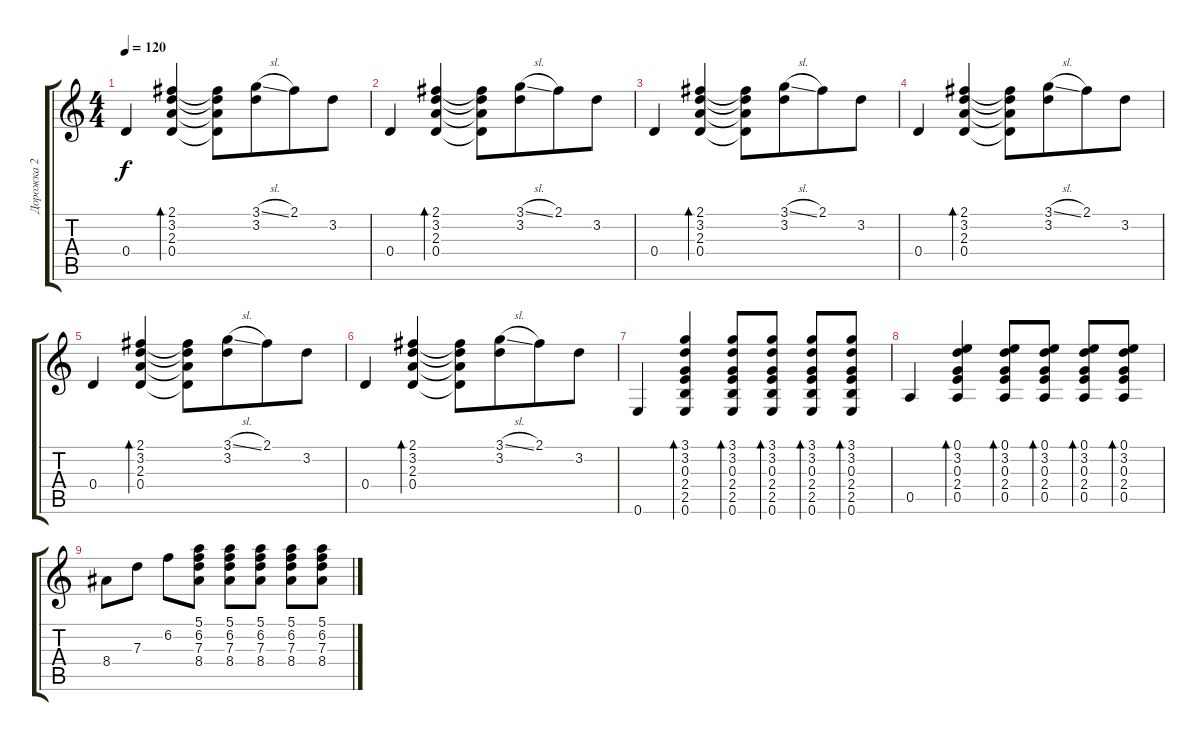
\track ("Дорожка 2" "Дорожка 2") {instrument overdrivenguitar}
\staff {score tabs}
\tuning (E4 B3 G3 D3 A2 E2) {hide}
\ts (4 4)
\tempo 120
\clef g2
\ks c
0.4.4{dy f} (2.1 3.2 2.3 0.4).4{bd 120} (2.1{t} 3.2{t} 2.3{t} 0.4{t}).8 (3.1{sl} 3.2).8{beam merge} 2.1.8 3.2.8 |
0.4.4 (2.1 3.2 2.3 0.4).4{bd 120} (2.1{t} 3.2{t} 2.3{t} 0.4{t}).8 (3.1{sl} 3.2).8{beam merge} 2.1.8 3.2.8 |
0.4.4 (2.1 3.2 2.3 0.4).4{bd 120} (2.1{t} 3.2{t} 2.3{t} 0.4{t}).8 (3.1{sl} 3.2).8{beam merge} 2.1.8 3.2.8 |
0.4.4 (2.1 3.2 2.3 0.4).4{bd 120} (2.1{t} 3.2{t} 2.3{t} 0.4{t}).8 (3.1{sl} 3.2).8{beam merge} 2.1.8 3.2.8 |
0.4.4 (2.1 3.2 2.3 0.4).4{bd 120} (2.1{t} 3.2{t} 2.3{t} 0.4{t}).8 (3.1{sl} 3.2).8{beam merge} 2.1.8 3.2.8 |
0.4.4 (2.1 3.2 2.3 0.4).4{bd 120} (2.1{t} 3.2{t} 2.3{t} 0.4{t}).8 (3.1{sl} 3.2).8{beam merge} 2.1.8 3.2.8 |
0.6.4 (3.1 3.2 0.3 2.4 2.5 0.6).4{bd 60} (3.1 3.2 0.3 2.4 2.5 0.6).8{bd 60} (3.1 3.2 0.3 2.4 2.5 0.6).8{bd 60} (3.1 3.2 0.3 2.4 2.5 0.6).8{bd 60} (3.1 3.2 0.3 2.4 2.5 0.6).8{bd 60} |
0.5.4 (0.1 3.2 0.3 2.4 0.5).4{bd 60} (0.1 3.2 0.3 2.4 0.5).8{bd 60} (0.1 3.2 0.3 2.4 0.5).8{bd 60} (0.1 3.2 0.3 2.4 0.5).8{bd 60} (0.1 3.2 0.3 2.4 0.5).8{bd 60} |
8.4.8 7.3.8 6.2.8 (5.1 6.2 7.3 8.4).8 (5.1 6.2 7.3 8.4).8 (5.1 6.2 7.3 8.4).8 (5.1 6.2 7.3 8.4).8 (5.1 6.2 7.3 8.4).8
